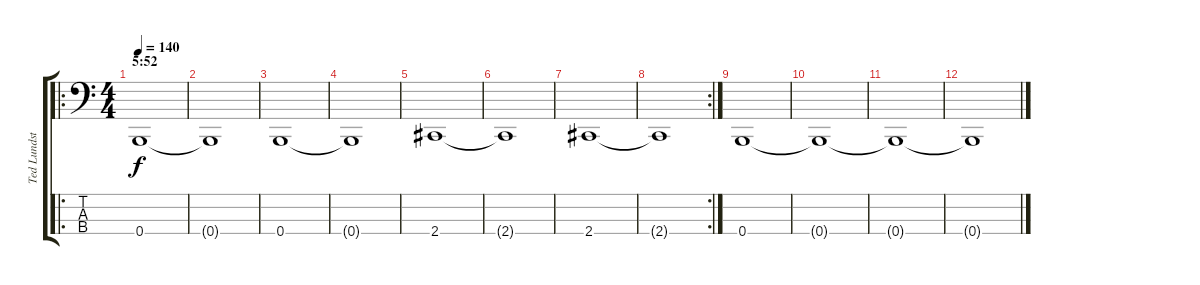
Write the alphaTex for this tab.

\track ("Ted Lundström" "Ted Lundst") {instrument electricbasspick}
\staff {score tabs}
\tuning (D2 A1 E1 B0) {hide}
\ro
\ts (4 4)
\section ("" "5:52")
\tempo 140
\clef f4
\ks c
0.4.1{dy f} |
0.4{t}.1 |
0.4.1 |
0.4{t}.1 |
2.4.1 |
2.4{t}.1 |
2.4.1 |
\rc 2
2.4{t}.1 |
0.4.1 |
0.4{t}.1 |
0.4{t}.1 |
0.4{t}.1
